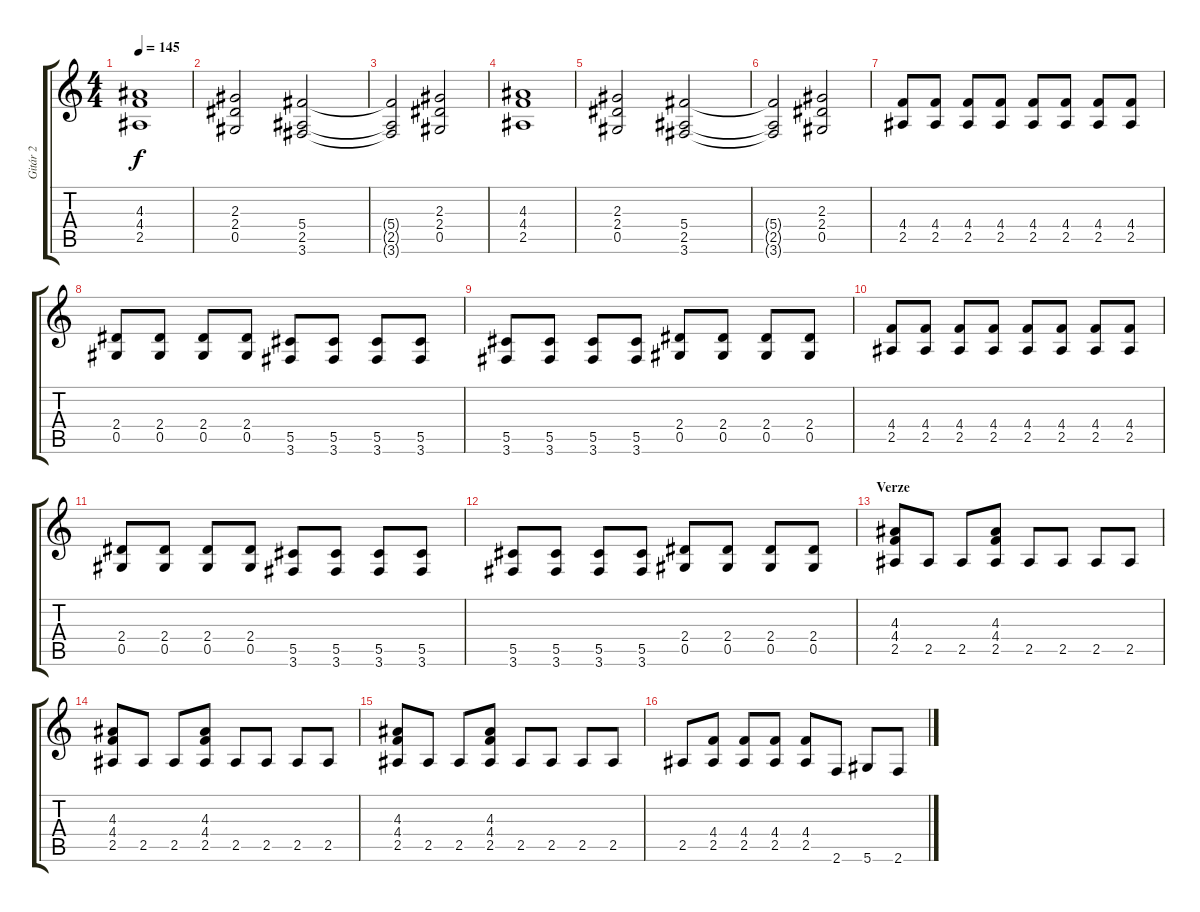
\track ("Gitár 2" "Gitár 2") {instrument overdrivenguitar}
\staff {score tabs}
\tuning (Eb4 Bb3 Gb3 Db3 Ab2 Eb2) {hide}
\ts (4 4)
\tempo 145
\clef g2
\ks c
(4.3 4.4 2.5).1{dy f instrument overdrivenguitar} |
(2.3 2.4 0.5).2 (5.4 2.5 3.6).2 |
(5.4{t} 2.5{t} 3.6{t}).2 (2.3 2.4 0.5).2 |
(4.3 4.4 2.5).1 |
(2.3 2.4 0.5).2 (5.4 2.5 3.6).2 |
(5.4{t} 2.5{t} 3.6{t}).2 (2.3 2.4 0.5).2 |
(4.4 2.5).8 (4.4 2.5).8 (4.4 2.5).8 (4.4 2.5).8 (4.4 2.5).8 (4.4 2.5).8 (4.4 2.5).8 (4.4 2.5).8 |
(2.4 0.5).8 (2.4 0.5).8 (2.4 0.5).8 (2.4 0.5).8 (5.5 3.6).8 (5.5 3.6).8 (5.5 3.6).8 (5.5 3.6).8 |
(5.5 3.6).8 (5.5 3.6).8 (5.5 3.6).8 (5.5 3.6).8 (2.4 0.5).8 (2.4 0.5).8 (2.4 0.5).8 (2.4 0.5).8 |
(4.4 2.5).8 (4.4 2.5).8 (4.4 2.5).8 (4.4 2.5).8 (4.4 2.5).8 (4.4 2.5).8 (4.4 2.5).8 (4.4 2.5).8 |
(2.4 0.5).8 (2.4 0.5).8 (2.4 0.5).8 (2.4 0.5).8 (5.5 3.6).8 (5.5 3.6).8 (5.5 3.6).8 (5.5 3.6).8 |
(5.5 3.6).8 (5.5 3.6).8 (5.5 3.6).8 (5.5 3.6).8 (2.4 0.5).8 (2.4 0.5).8 (2.4 0.5).8 (2.4 0.5).8 |
\section ("" "Verze")
(4.3 4.4 2.5).8 2.5.8 2.5.8 (4.3 4.4 2.5).8 2.5.8 2.5.8 2.5.8 2.5.8 |
(4.3 4.4 2.5).8 2.5.8 2.5.8 (4.3 4.4 2.5).8 2.5.8 2.5.8 2.5.8 2.5.8 |
(4.3 4.4 2.5).8 2.5.8 2.5.8 (4.3 4.4 2.5).8 2.5.8 2.5.8 2.5.8 2.5.8 |
2.5.8 (4.4 2.5).8 (4.4 2.5).8 (4.4 2.5).8 (4.4 2.5).8 2.6.8 5.6.8 2.6.8
